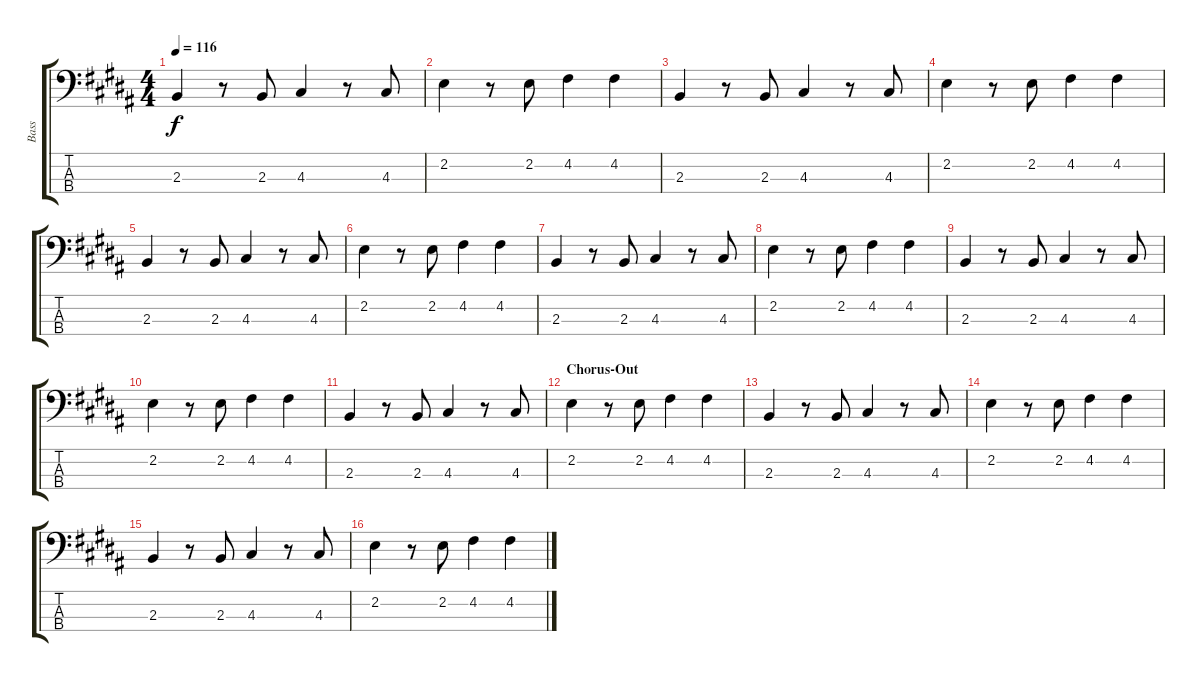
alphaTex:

\track ("Bass" "Bass") {instrument electricbassfinger}
\staff {score tabs}
\tuning (G2 D2 A1 E1) {hide}
\ts (4 4)
\tempo 116
\clef f4
\ks b
2.3.4{dy f} r.8 2.3.8 4.3.4 r.8 4.3.8 |
2.2.4 r.8 2.2.8 4.2.4 4.2.4 |
2.3.4 r.8 2.3.8 4.3.4 r.8 4.3.8 |
2.2.4 r.8 2.2.8 4.2.4 4.2.4 |
2.3.4 r.8 2.3.8 4.3.4 r.8 4.3.8 |
2.2.4 r.8 2.2.8 4.2.4 4.2.4 |
2.3.4 r.8 2.3.8 4.3.4 r.8 4.3.8 |
2.2.4 r.8 2.2.8 4.2.4 4.2.4 |
2.3.4 r.8 2.3.8 4.3.4 r.8 4.3.8 |
2.2.4 r.8 2.2.8 4.2.4 4.2.4 |
2.3.4 r.8 2.3.8 4.3.4 r.8 4.3.8 |
\section ("" "Chorus-Out")
2.2.4 r.8 2.2.8 4.2.4 4.2.4 |
2.3.4 r.8 2.3.8 4.3.4 r.8 4.3.8 |
2.2.4 r.8 2.2.8 4.2.4 4.2.4 |
2.3.4 r.8 2.3.8 4.3.4 r.8 4.3.8 |
2.2.4 r.8 2.2.8 4.2.4 4.2.4
